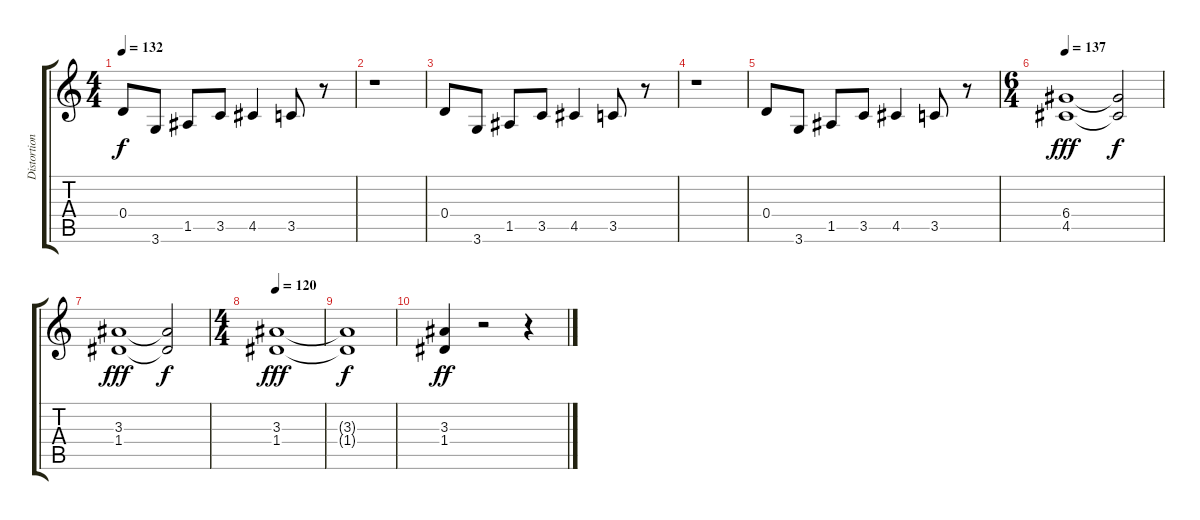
\track ("Distortion Guitar" "Distortion") {instrument distortionguitar}
\staff {score tabs}
\tuning (E4 B3 G3 D3 A2 E2) {hide}
\ts (4 4)
\tempo 132
\clef g2
\ks c
0.4.8{dy f} 3.6.8 1.5.8 3.5.8 4.5.4 3.5.8 r.8 |
r.1 |
0.4.8 3.6.8 1.5.8 3.5.8 4.5.4 3.5.8 r.8 |
r.1 |
0.4.8 3.6.8 1.5.8 3.5.8 4.5.4 3.5.8 r.8 |
\ts (6 4)
\tempo 137
(6.4 4.5).1{dy fff} (6.4{t} 4.5{t}).2{dy f} |
(3.3 1.4).1{dy fff} (3.3{t} 1.4{t}).2{dy f} |
\ts (4 4)
\tempo 120
(3.3 1.4).1{dy fff} |
(3.3{t} 1.4{t}).1{dy f} |
(3.3 1.4).4{dy ff} r.2 r.4
